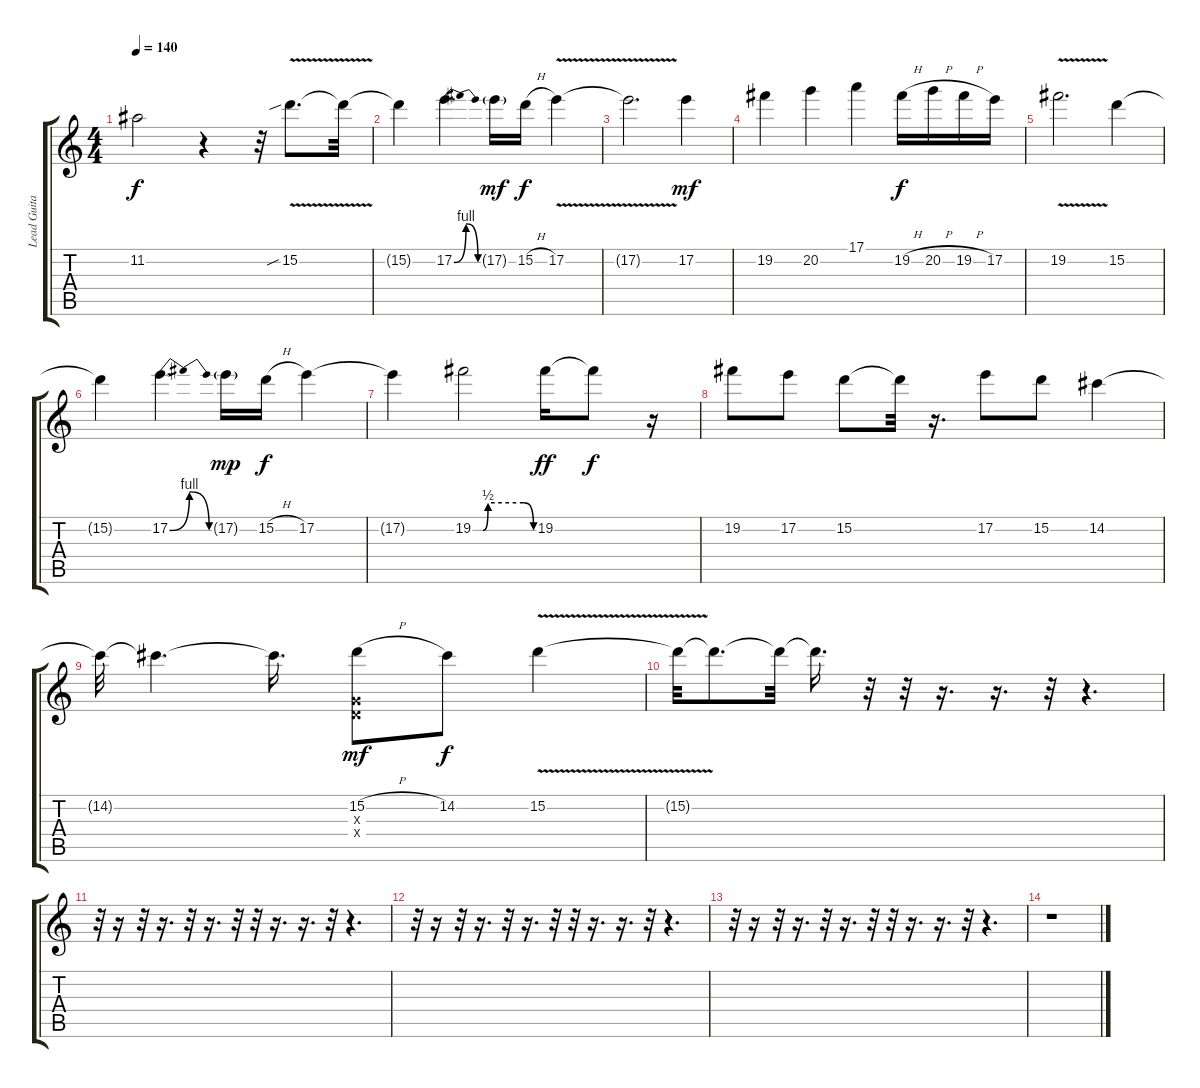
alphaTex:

\track ("Lead Guitar" "Lead Guita") {instrument distortionguitar}
\staff {score tabs}
\tuning (E4 B3 G3 D3 A2 E2) {hide}
\ts (4 4)
\tempo 140
\clef g2
\ks c
11.2{t}.2{dy f} r.4 r.32 15.2{v sib}.8{d} 15.2{t}.32 |
15.2{t}.4 17.2{be (bendrelease 0 0 15 4 45 4 60 0)}.4{d} 17.2{g}.16{dy mf} 15.2{h}.16{dy f} 17.2{v}.4 |
17.2{t}.2{d} 17.2.4{dy mf} |
19.2.4 20.2.4 17.1.4 19.2{h}.16{dy f} 20.2{h}.16 19.2{h}.16 17.2.16 |
19.2{v}.2{d} 15.2.4 |
15.2{t}.4 17.2{be (bendrelease 0 0 15 4 45 4 60 0)}.4{d} 17.2{g}.16{dy mp} 15.2{h}.16{dy f} 17.2.4 |
17.2{t}.4 19.2{be (custom 0 0 10 0 15 2 50 2 60 0)}.2 19.2.16{dy ff} 19.2{t}.8{dy f} r.16 |
19.2.8 17.2.8 15.2.8 15.2{t}.32 r.16{d} 17.2.8 15.2.8 14.2.4 |
14.2{t}.32 14.2{t}.4{d} 14.2{t}.16{d} (15.2{h} 0.3{x} 0.4{x}).8{dy mf} 14.2.8{dy f} 15.2{v}.4 |
15.2{t}.32 15.2{t}.8{d} 15.2{t}.32 15.2{t}.16{d} r.32 r.32 r.16{d} r.16{d} r.32 r.4{d} |
r.32 r.16 r.32 r.16{d} r.32 r.16{d} r.32 r.32 r.16{d} r.16{d} r.32 r.4{d} |
r.32 r.16 r.32 r.16{d} r.32 r.16{d} r.32 r.32 r.16{d} r.16{d} r.32 r.4{d} |
r.32 r.16 r.32 r.16{d} r.32 r.16{d} r.32 r.32 r.16{d} r.16{d} r.32 r.4{d} |
r.1
